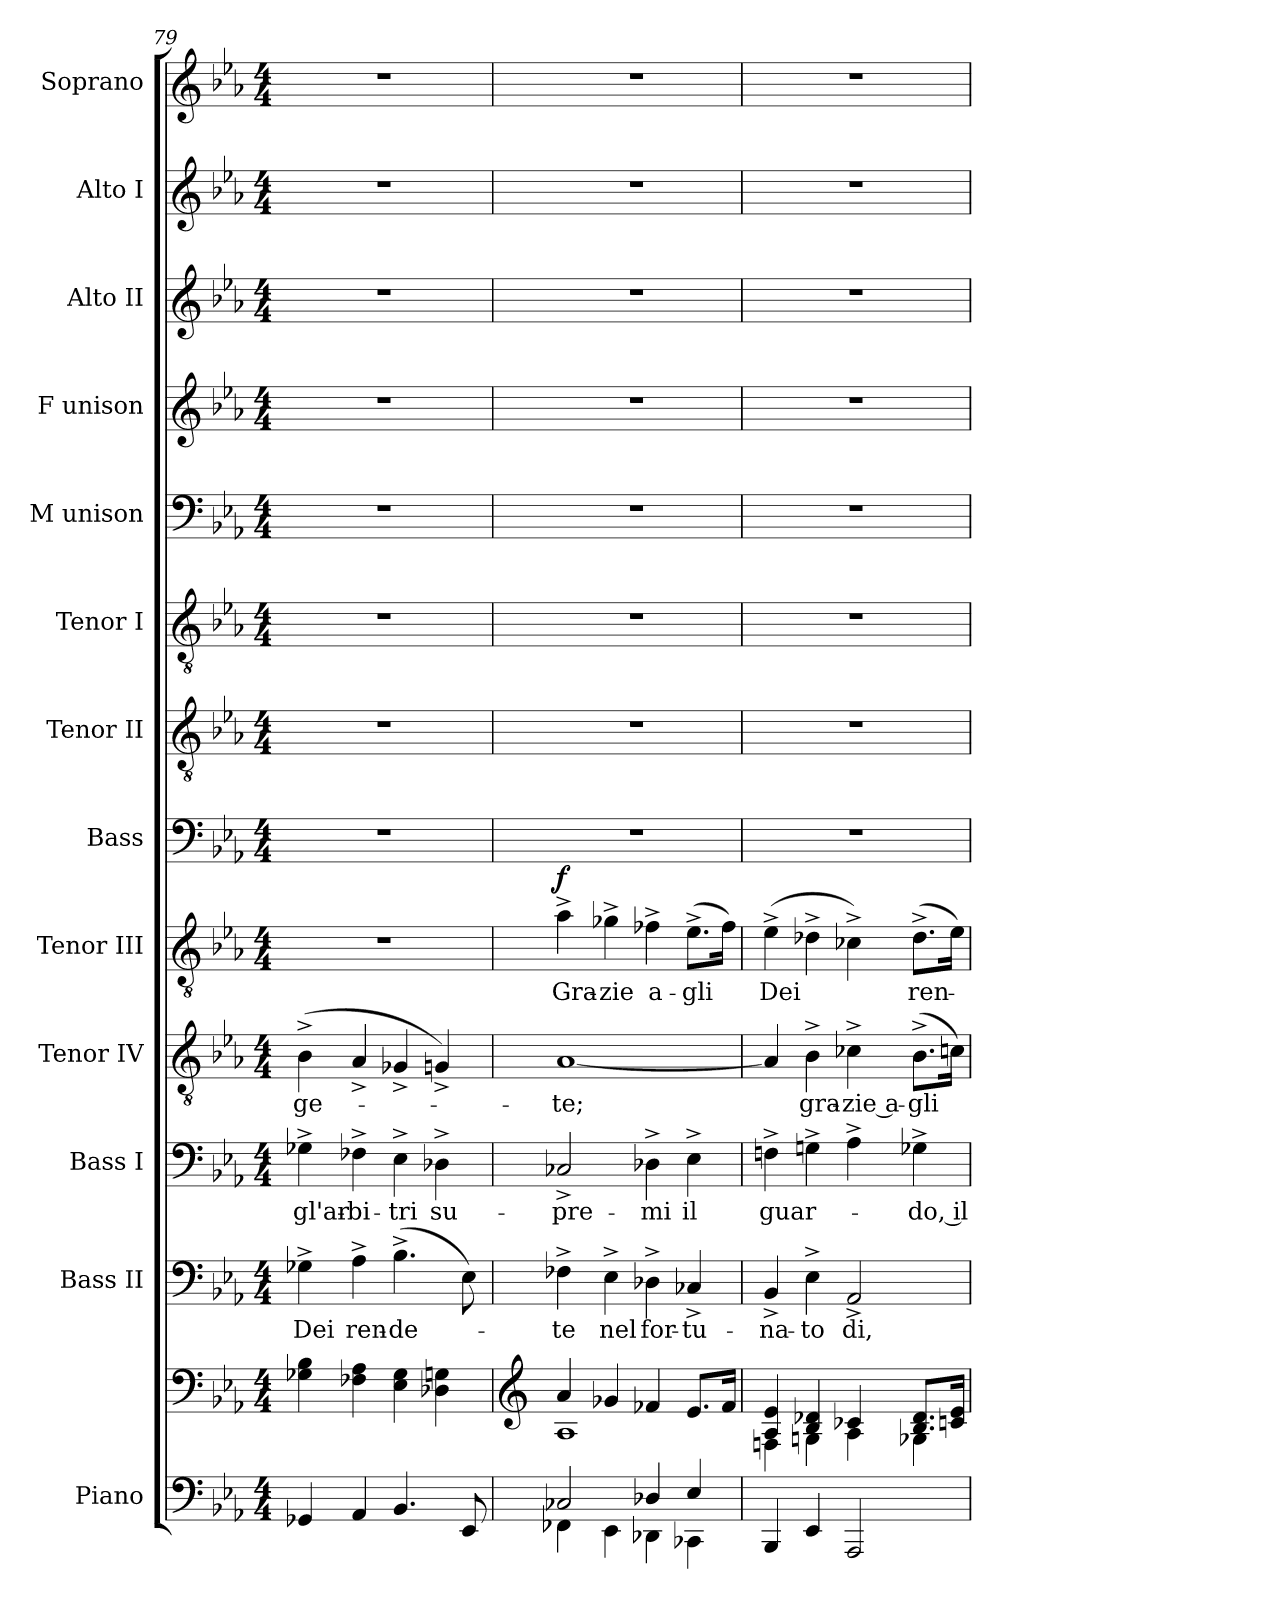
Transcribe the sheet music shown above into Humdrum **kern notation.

**kern	**kern	**kern	**text	**kern	**text	**kern	**text	**kern	**text	**dynam	**kern	**kern	**kern	**kern	**kern	**kern	**kern	**kern
*part13	*part13	*part12	*part12	*part11	*part11	*part10	*part10	*part9	*part9	*part9	*part8	*part7	*part6	*part5	*part4	*part3	*part2	*part1
*staff14	*staff13	*staff12	*staff12	*staff11	*staff11	*staff10	*staff10	*staff9	*staff9	*staff9	*staff8	*staff7	*staff6	*staff5	*staff4	*staff3	*staff2	*staff1
*I"Piano	*	*I"Bass II	*	*I"Bass I	*	*I"Tenor IV	*	*I"Tenor III	*	*	*I"Bass	*I"Tenor II	*I"Tenor I	*I"M unison	*I"F unison	*I"Alto II	*I"Alto I	*I"Soprano
*	*	*I'B.II	*	*I'B.I	*	*I'T.IV	*	*I'T.III	*	*	*I'B.	*I'T.II	*I'T.I	*I'M.u.	*I'F.u.	*I'A.II	*I'A.I	*I'S.
*clefF4	*clefF4	*clefF4	*	*clefF4	*	*clefGv2	*	*clefGv2	*	*	*clefF4	*clefGv2	*clefGv2	*clefF4	*clefG2	*clefG2	*clefG2	*clefG2
*k[b-e-a-]	*k[b-e-a-]	*k[b-e-a-]	*	*k[b-e-a-]	*	*k[b-e-a-]	*	*k[b-e-a-]	*	*	*k[b-e-a-]	*k[b-e-a-]	*k[b-e-a-]	*k[b-e-a-]	*k[b-e-a-]	*k[b-e-a-]	*k[b-e-a-]	*k[b-e-a-]
*M4/4	*M4/4	*M4/4	*	*M4/4	*	*M4/4	*	*M4/4	*	*	*M4/4	*M4/4	*M4/4	*M4/4	*M4/4	*M4/4	*M4/4	*M4/4
=79	=79	=79	=79	=79	=79	=79	=79	=79	=79	=79	=79	=79	=79	=79	=79	=79	=79	=79
!	!	!	!LO:LY:b	!	!LO:LY:b	!	!LO:LY:b	!	!	!	!	!	!	!	!	!	!	!
4GG-X/	4G-X\ 4B-\	4G-X^\	Dei	4G-X^\	-gl'ar-	(>4B-^\	-ge-	1r	.	.	1r	1r	1r	1r	1r	1r	1r	1r
!	!	!	!LO:LY:b	!	!LO:LY:b	!	!	!	!	!	!	!	!	!	!	!	!	!
4AA-/	4F-X\ 4A-\	4A-^\	ren-	4F-X^\	-bi-	4A-^/	.	.	.	.	.	.	.	.	.	.	.	.
!	!	!	!LO:LY:b	!	!LO:LY:b	!	!	!	!	!	!	!	!	!	!	!	!	!
4.BB-/	4E-\ 4G-\	(>4.B-^\	-de-	4E-^\	-tri	4G-X^/	.	.	.	.	.	.	.	.	.	.	.	.
!	!	!	!	!	!LO:LY:b	!	!	!	!	!	!	!	!	!	!	!	!	!
.	4D-X\ 4Gn\	.	.	4D-X^\	su-	4Gn^/)	.	.	.	.	.	.	.	.	.	.	.	.
8EE-/	.	8E-\)	.	.	.	.	.	.	.	.	.	.	.	.	.	.	.	.
!!LO:PB:g=z
=80	=80	=80	=80	=80	=80	=80	=80	=80	=80	=80	=80	=80	=80	=80	=80	=80	=80	=80
*	*clefG2	*	*	*	*	*	*	*	*	*	*	*	*	*	*	*	*	*
*^	*^	*	*	*	*	*	*	*	*	*	*	*	*	*	*	*	*	*
!	!	!	!	!	!LO:LY:b	!	!LO:LY:b	!	!LO:LY:b	!	!LO:LY:b	!LO:DY:a	!	!	!	!	!	!	!	!
2C-X/	4FF-X\	4a-/	1A-	4F-X^\	-te	2C-X^/	-pre-	[1A-	-te;	4a-^\	Gra-	f	1r	1r	1r	1r	1r	1r	1r	1r
!	!	!	!	!	!LO:LY:b	!	!	!	!	!	!LO:LY:b	!	!	!	!	!	!	!	!	!
.	4EE-\	4g-X/	.	4E-^\	nel	.	.	.	.	4g-X^\	-zie	.	.	.	.	.	.	.	.	.
!	!	!	!	!	!LO:LY:b	!	!LO:LY:b	!	!	!	!LO:LY:b	!	!	!	!	!	!	!	!	!
4D-X/	4DD-X\	4f-X/	.	4D-X^\	for-	4D-X^\	-mi	.	.	4f-X^\	a-	.	.	.	.	.	.	.	.	.
!	!	!	!	!	!LO:LY:b	!	!LO:LY:b	!	!	!	!LO:LY:b	!	!	!	!	!	!	!	!	!
4E-/	4CC-X\	8.e-/L	.	4C-X^/	-tu-	4E-^\	il	.	.	(>8.e-^\L	-gli	.	.	.	.	.	.	.	.	.
.	.	16f-/Jk	.	.	.	.	.	.	.	16f-\Jk)	.	.	.	.	.	.	.	.	.	.
*v	*v	*	*	*	*	*	*	*	*	*	*	*	*	*	*	*	*	*	*	*
=81	=81	=81	=81	=81	=81	=81	=81	=81	=81	=81	=81	=81	=81	=81	=81	=81	=81	=81	=81
!	!	!	!	!LO:LY:b	!	!LO:LY:b	!	!	!	!LO:LY:b	!	!	!	!	!	!	!	!	!
4BBB-/	4A-/ 4e-/	4Fn\	4BB-^/	-na-	4Fn^\	guar-	4A-/]	.	(>4e-^\	Dei	.	1r	1r	1r	1r	1r	1r	1r	1r
!	!	!	!	!LO:LY:b	!	!	!	!LO:LY:b	!	!	!	!	!	!	!	!	!	!	!
4EE-/	4B-/ 4d-X/	4Gn\	4E-^\	-to	4Gn^\	.	4B-^\	gra-	4d-X^\	.	.	.	.	.	.	.	.	.	.
!	!	!	!	!LO:LY:b	!	!	!	!LO:LY:b	!	!	!	!	!	!	!	!	!	!	!
2AAA-/	4c-X/	4A-\	2AA-^/	di,	4A-^\	.	4c-X^\	zie a-	4c-X^\)	.	.	.	.	.	.	.	.	.	.
!	!	!	!	!	!	!LO:LY:b	!	!LO:LY:b	!	!LO:LY:b	!	!	!	!	!	!	!	!	!
.	8.B-/ 8.d-/L	4G-X\	.	.	4G-X^\	do, il	(>8.B-^\L	-gli	(>8.d-^\L	ren-	.	.	.	.	.	.	.	.	.
.	16cn/ 16e-/Jk	.	.	.	.	.	16cn\Jk)	.	16e-\Jk)	.	.	.	.	.	.	.	.	.	.
*	*v	*v	*	*	*	*	*	*	*	*	*	*	*	*	*	*	*	*	*
=	=	=	=	=	=	=	=	=	=	=	=	=	=	=	=	=	=	=
*-	*-	*-	*-	*-	*-	*-	*-	*-	*-	*-	*-	*-	*-	*-	*-	*-	*-	*-
